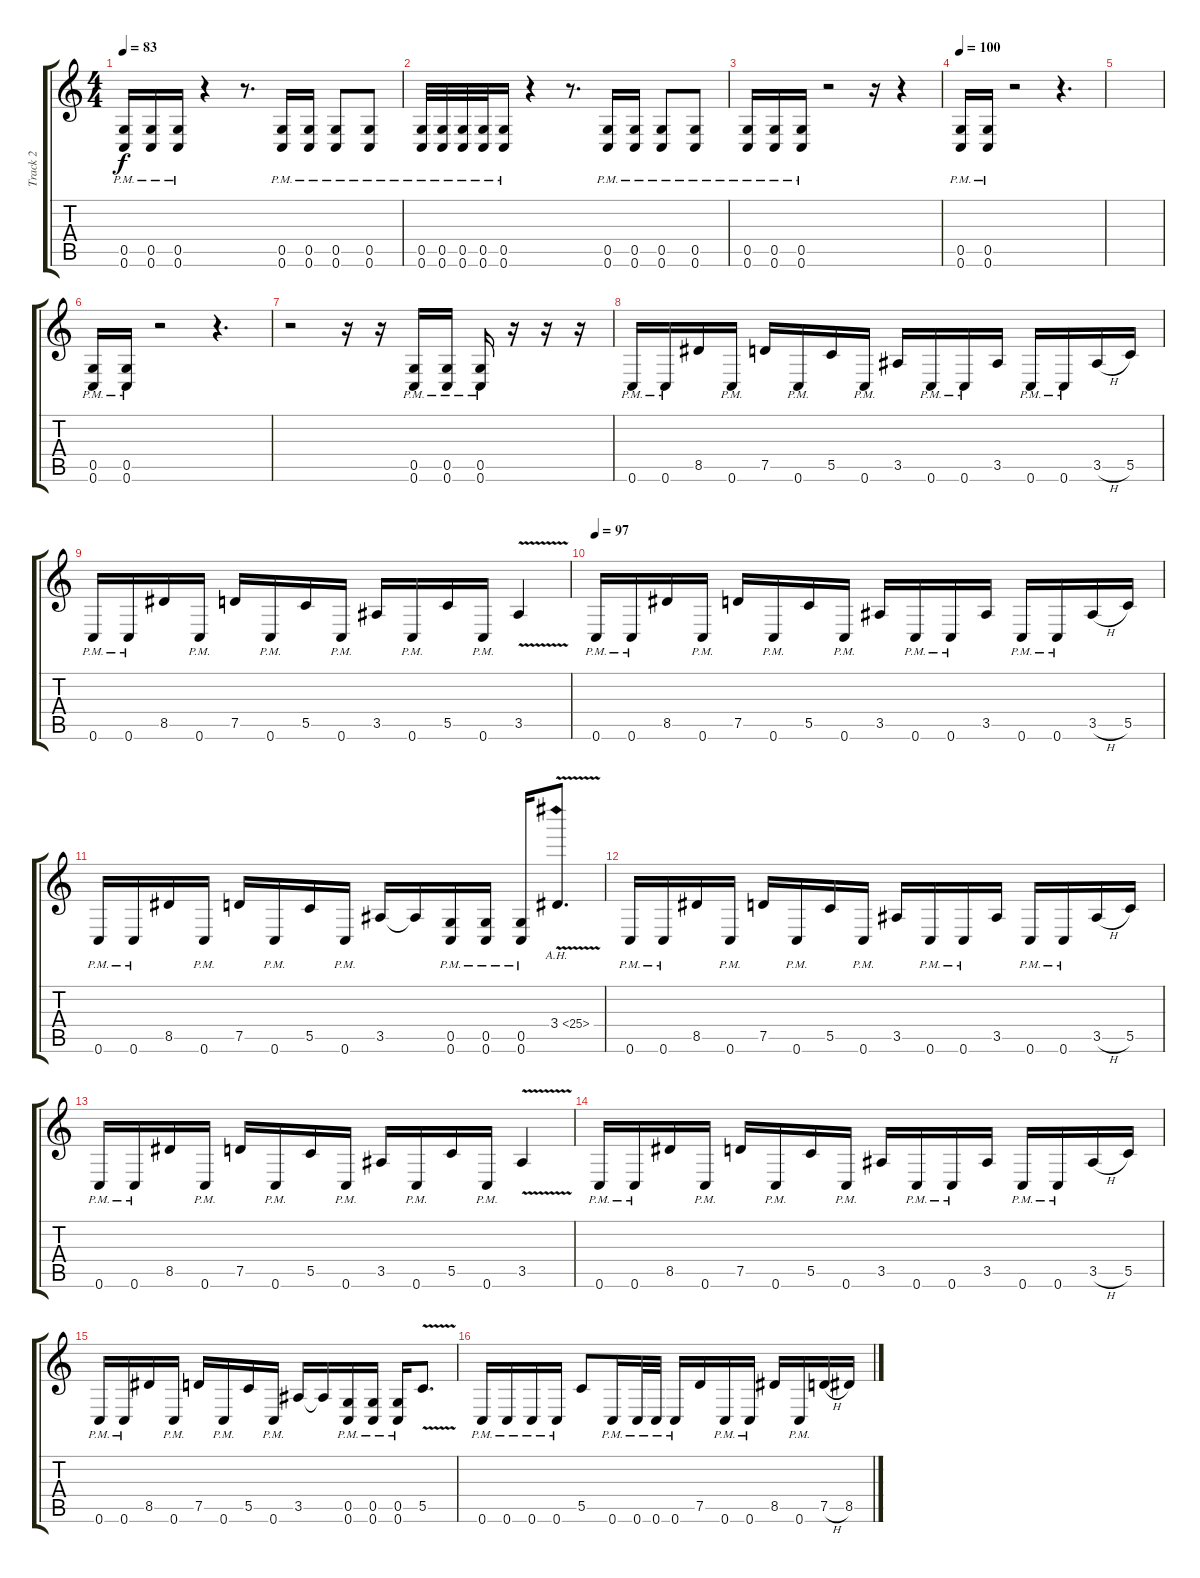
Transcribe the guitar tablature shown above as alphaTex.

\track ("Track 2" "Track 2") {instrument distortionguitar}
\staff {score tabs}
\tuning (D4 A3 F3 C3 G2 C2) {hide}
\ts (4 4)
\tempo 83
\clef g2
\ks c
(0.5{pm} 0.6{pm}).16{dy f} (0.5{pm} 0.6{pm}).16 (0.5{pm} 0.6{pm}).16 r.4 r.8{d} (0.5{pm} 0.6{pm}).16 (0.5{pm} 0.6{pm}).16 (0.5{pm} 0.6{pm}).8 (0.5{pm} 0.6{pm}).8 |
(0.5{pm} 0.6{pm}).32 (0.5{pm} 0.6{pm}).32 (0.5{pm} 0.6{pm}).32 (0.5{pm} 0.6{pm}).32 (0.5{pm} 0.6{pm}).16 r.4 r.8{d} (0.5{pm} 0.6{pm}).16 (0.5{pm} 0.6{pm}).16 (0.5{pm} 0.6{pm}).8 (0.5{pm} 0.6{pm}).8 |
(0.5{pm} 0.6{pm}).16 (0.5{pm} 0.6{pm}).16 (0.5{pm} 0.6{pm}).16 r.2 r.16 r.4 |
\tempo 100
(0.5{pm} 0.6{pm}).16 (0.5{pm} 0.6{pm}).16 r.2 r.4{d} |
|
(0.5{pm} 0.6{pm}).16 (0.5{pm} 0.6{pm}).16 r.2 r.4{d} |
r.2 r.16 r.16 (0.5{pm} 0.6{pm}).16 (0.5{pm} 0.6{pm}).16 (0.5{pm} 0.6{pm}).16 r.16 r.16 r.16 |
0.6{pm}.16{balance 16} 0.6{pm}.16 8.5.16 0.6{pm}.16 7.5.16 0.6{pm}.16 5.5.16 0.6{pm}.16 3.5.16 0.6{pm}.16 0.6{pm}.16 3.5.16 0.6{pm}.16 0.6{pm}.16 3.5{h}.16 5.5.16 |
0.6{pm}.16 0.6{pm}.16 8.5.16 0.6{pm}.16 7.5.16 0.6{pm}.16 5.5.16 0.6{pm}.16 3.5.16 0.6{pm}.16 5.5.16 0.6{pm}.16 3.5{v}.4 |
\tempo 97
0.6{pm}.16{balance 8} 0.6{pm}.16 8.5.16 0.6{pm}.16 7.5.16 0.6{pm}.16 5.5.16 0.6{pm}.16 3.5.16 0.6{pm}.16 0.6{pm}.16 3.5.16 0.6{pm}.16 0.6{pm}.16 3.5{h}.16 5.5.16 |
0.6{pm}.16 0.6{pm}.16 8.5.16 0.6{pm}.16 7.5.16 0.6{pm}.16 5.5.16 0.6{pm}.16 3.5.16 3.5{t}.16 (0.5{pm} 0.6{pm}).16 (0.5{pm} 0.6{pm}).16 (0.5{pm} 0.6{pm}).16 3.4{ah 22 v}.8{d} |
0.6{pm}.16 0.6{pm}.16 8.5.16 0.6{pm}.16 7.5.16 0.6{pm}.16 5.5.16 0.6{pm}.16 3.5.16 0.6{pm}.16 0.6{pm}.16 3.5.16 0.6{pm}.16 0.6{pm}.16 3.5{h}.16 5.5.16 |
0.6{pm}.16 0.6{pm}.16 8.5.16 0.6{pm}.16 7.5.16 0.6{pm}.16 5.5.16 0.6{pm}.16 3.5.16 0.6{pm}.16 5.5.16 0.6{pm}.16 3.5{v}.4 |
0.6{pm}.16 0.6{pm}.16 8.5.16 0.6{pm}.16 7.5.16 0.6{pm}.16 5.5.16 0.6{pm}.16 3.5.16 0.6{pm}.16 0.6{pm}.16 3.5.16 0.6{pm}.16 0.6{pm}.16 3.5{h}.16 5.5.16 |
0.6{pm}.16 0.6{pm}.16 8.5.16 0.6{pm}.16 7.5.16 0.6{pm}.16 5.5.16 0.6{pm}.16 3.5.16 3.5{t}.16 (0.5{pm} 0.6{pm}).16 (0.5{pm} 0.6{pm}).16 (0.5{pm} 0.6{pm}).16 5.5{v}.8{d} |
0.6{pm}.16 0.6{pm}.16 0.6{pm}.16 0.6{pm}.16 5.5.8 0.6{pm}.16 0.6{pm}.32 0.6{pm}.32 0.6{pm}.16 7.5.16 0.6{pm}.16 0.6{pm}.16 8.5.16 0.6{pm}.16 7.5{h}.16 8.5.16
